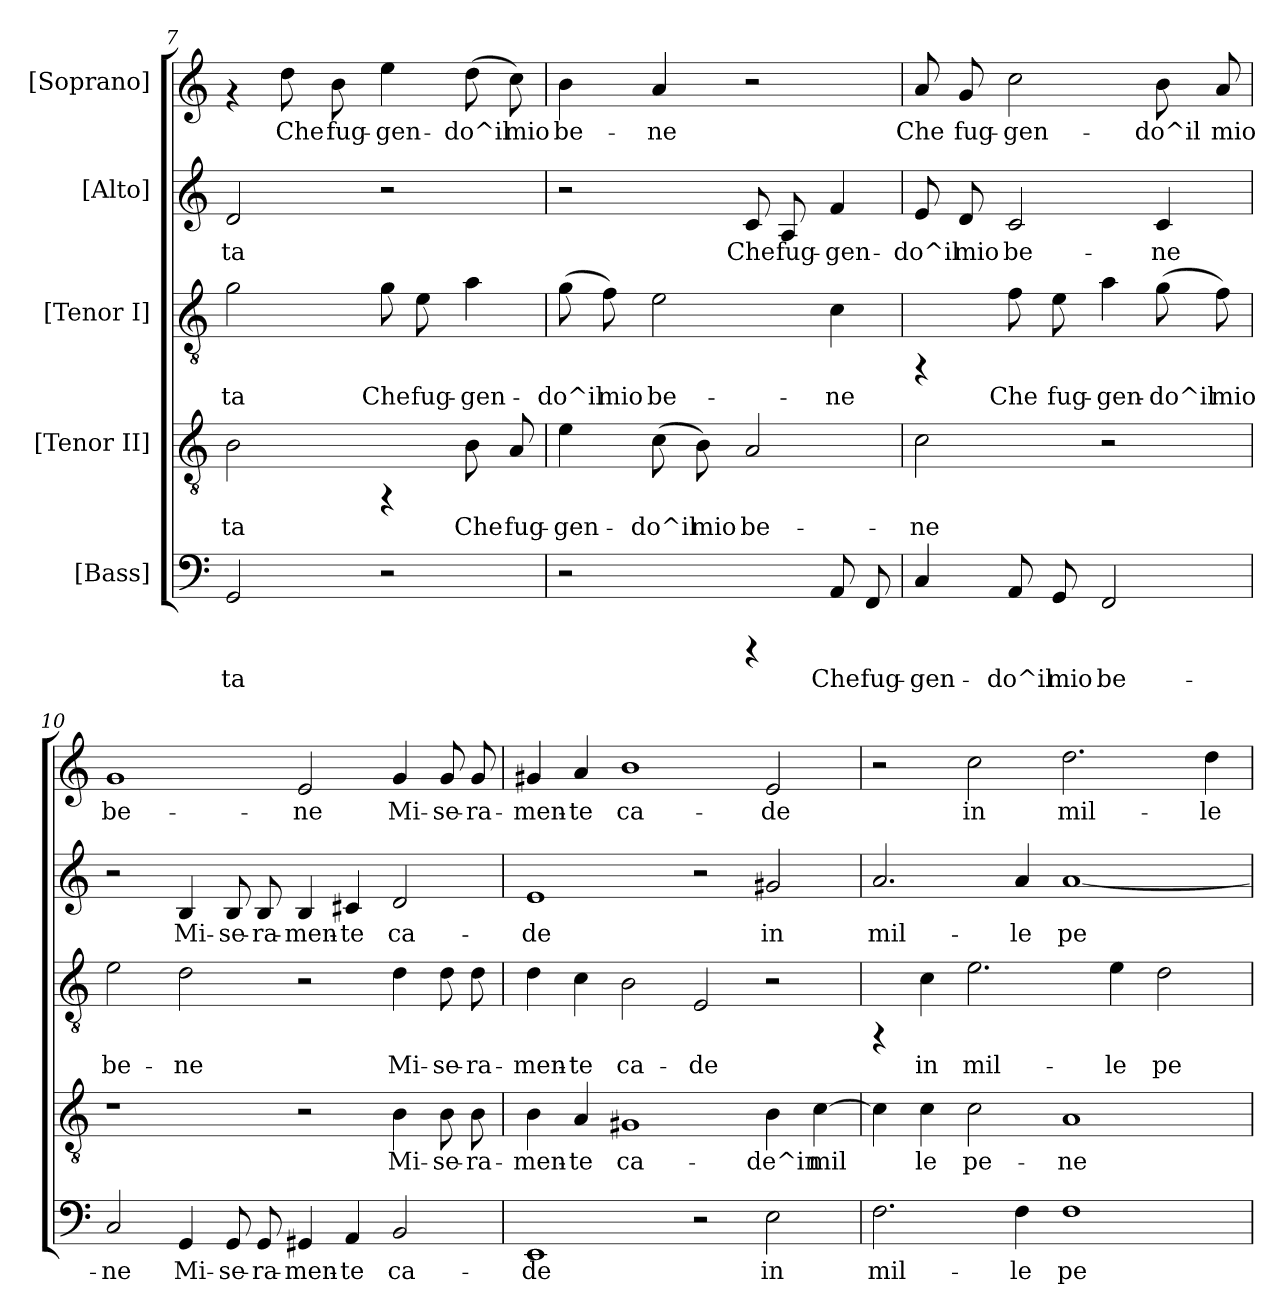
**kern	**text	**kern	**text	**kern	**text	**kern	**text	**kern	**text
*part5	*part5	*part4	*part4	*part3	*part3	*part2	*part2	*part1	*part1
*staff5	*staff5	*staff4	*staff4	*staff3	*staff3	*staff2	*staff2	*staff1	*staff1
*I"[Bass]	*	*I"[Tenor II]	*	*I"[Tenor I]	*	*I"[Alto]	*	*I"[Soprano]	*
!!LO:PB:g=z
*clefF4	*	*clefGv2	*	*clefGv2	*	*clefG2	*	*clefG2	*
*k[]	*	*k[]	*	*k[]	*	*k[]	*	*k[]	*
*C:	*	*C:	*	*C:	*	*C:	*	*C:	*
=7	=7	=7	=7	=7	=7	=7	=7	=7	=7
!	!LO:LY:b:cj	!	!LO:LY:b:cj	!	!LO:LY:b:cj	!	!LO:LY:b:cj	!	!
2GG/	-ta	2B\	-ta	2g\	-ta	2d/	-ta	4rf	.
!	!	!	!	!	!	!	!	!	!LO:LY:b:cj
.	.	.	.	.	.	.	.	8dd\	Che
!	!	!	!	!	!	!	!	!	!LO:LY:b:cj
.	.	.	.	.	.	.	.	8b\	fug-
!	!	!	!	!	!LO:LY:b:cj	!	!	!	!LO:LY:b:cj
2r	.	4rFF	.	8g\	Che	2r	.	4ee\	-gen-
!	!	!	!	!	!LO:LY:b:cj	!	!	!	!
.	.	.	.	8e\	fug-	.	.	.	.
!	!	!	!LO:LY:b:cj	!	!LO:LY:b:cj	!	!	!	!LO:LY:b:cj
.	.	8B\	Che	4a\	-gen-	.	.	(<8dd\	-do^il
!	!	!	!LO:LY:b:cj	!	!	!	!	!	!LO:LY:b:cj
.	.	8A/	fug-	.	.	.	.	8cc\)	mio
=8	=8	=8	=8	=8	=8	=8	=8	=8	=8
!	!	!	!LO:LY:b:cj	!	!LO:LY:b:cj	!	!	!	!LO:LY:b:cj
2r	.	4e\	-gen-	(<8g\	-do^il	2r	.	4b\	be-
!	!	!	!	!	!LO:LY:b:cj	!	!	!	!
.	.	.	.	8f\)	mio	.	.	.	.
!	!	!	!LO:LY:b:cj	!	!LO:LY:b:cj	!	!	!	!LO:LY:b:cj
.	.	(<8c\	-do^il	2e\	be-	.	.	4a/	-ne
!	!	!	!LO:LY:b:cj	!	!	!	!	!	!
.	.	8B\)	mio	.	.	.	.	.	.
!	!	!	!LO:LY:b:cj	!	!	!	!LO:LY:b:cj	!	!
4rCCC	.	2A/	be-	.	.	8c/	Che	2r	.
!	!	!	!	!	!	!	!LO:LY:b:cj	!	!
.	.	.	.	.	.	8A/	fug-	.	.
!	!LO:LY:b:cj	!	!	!	!LO:LY:b:cj	!	!LO:LY:b:cj	!	!
8AA/	Che	.	.	4c\	-ne	4f/	-gen-	.	.
!	!LO:LY:b:cj	!	!	!	!	!	!	!	!
8FF/	fug-	.	.	.	.	.	.	.	.
=9	=9	=9	=9	=9	=9	=9	=9	=9	=9
!	!LO:LY:b:cj	!	!LO:LY:b:cj	!	!	!	!LO:LY:b:cj	!	!LO:LY:b:cj
4C/	-gen-	2c\	-ne	4rFF	.	8e/	-do^il	8a/	Che
!	!	!	!	!	!	!	!LO:LY:b:cj	!	!LO:LY:b:cj
.	.	.	.	.	.	8d/	mio	8g/	fug-
!	!LO:LY:b:cj	!	!	!	!LO:LY:b:cj	!	!LO:LY:b:cj	!	!LO:LY:b:cj
8AA/	-do^il	.	.	8f\	Che	2c/	be-	2cc\	-gen-
!	!LO:LY:b:cj	!	!	!	!LO:LY:b:cj	!	!	!	!
8GG/	mio	.	.	8e\	fug-	.	.	.	.
!	!LO:LY:b:cj	!	!	!	!LO:LY:b:cj	!	!	!	!
2FF/	be-	2r	.	4a\	-gen-	.	.	.	.
!	!	!	!	!	!LO:LY:b:cj	!	!LO:LY:b:cj	!	!LO:LY:b:cj
.	.	.	.	(<8g\	-do^il	4c/	-ne	8b\	-do^il
!	!	!	!	!	!LO:LY:b:cj	!	!	!	!LO:LY:b:cj
.	.	.	.	8f\)	mio	.	.	8a/	mio
!!LO:PB:g=z
=10	=10	=10	=10	=10	=10	=10	=10	=10	=10
!	!LO:LY:b:cj	!	!	!	!LO:LY:b:cj	!	!	!	!LO:LY:b:cj
2C/	-ne	1r	.	2e\	be-	2r	.	1g	be-
!	!LO:LY:b:cj	!	!	!	!LO:LY:b:cj	!	!LO:LY:b:cj	!	!
4GG/	Mi-	.	.	2d\	-ne	4B/	Mi-	.	.
!	!LO:LY:b:cj	!	!	!	!	!	!LO:LY:b:cj	!	!
8GG/	-se-	.	.	.	.	8B/	-se-	.	.
!	!LO:LY:b:cj	!	!	!	!	!	!LO:LY:b:cj	!	!
8GG/	-ra-	.	.	.	.	8B/	-ra-	.	.
!	!LO:LY:b:cj	!	!	!	!	!	!LO:LY:b:cj	!	!LO:LY:b:cj
4GG#X/	-men-	2r	.	2r	.	4B/	-men-	2e/	-ne
!	!LO:LY:b:cj	!	!	!	!	!	!LO:LY:b:cj	!	!
4AA/	-te	.	.	.	.	4c#X/	-te	.	.
!	!LO:LY:b:cj	!	!LO:LY:b:cj	!	!LO:LY:b:cj	!	!LO:LY:b:cj	!	!LO:LY:b:cj
2BB/	ca-	4B\	Mi-	4d\	Mi-	2d/	ca-	4g/	Mi-
!	!	!	!LO:LY:b:cj	!	!LO:LY:b:cj	!	!	!	!LO:LY:b:cj
.	.	8B\	-se-	8d\	-se-	.	.	8g/	-se-
!	!	!	!LO:LY:b:cj	!	!LO:LY:b:cj	!	!	!	!LO:LY:b:cj
.	.	8B\	-ra-	8d\	-ra-	.	.	8g/	-ra-
=11	=11	=11	=11	=11	=11	=11	=11	=11	=11
!	!LO:LY:b:cj	!	!LO:LY:b:cj	!	!LO:LY:b:cj	!	!LO:LY:b:cj	!	!LO:LY:b:cj
1EE	-de	4B\	-men-	4d\	-men-	1e	-de	4g#X/	-men-
!	!	!	!LO:LY:b:cj	!	!LO:LY:b:cj	!	!	!	!LO:LY:b:cj
.	.	4A/	-te	4c\	-te	.	.	4a/	-te
!	!	!	!LO:LY:b:cj	!	!LO:LY:b:cj	!	!	!	!LO:LY:b:cj
.	.	1G#X	ca-	2B\	ca-	.	.	1b	ca-
!	!	!	!	!	!LO:LY:b:cj	!	!	!	!
2r	.	.	.	2E/	-de	2r	.	.	.
!	!LO:LY:b:cj	!	!LO:LY:b:cj	!	!	!	!LO:LY:b:cj	!	!LO:LY:b:cj
2E\	in	4B\	-de^in	2r	.	2g#X/	in	2e/	-de
!	!	!	!LO:LY:b:cj	!	!	!	!	!	!
.	.	[>4c\	mil-	.	.	.	.	.	.
=12	=12	=12	=12	=12	=12	=12	=12	=12	=12
!	!LO:LY:b:cj	!	!LO:LY:b:cj	!	!	!	!LO:LY:b:cj	!	!
2.F\	mil-	4c\]	--	4rFF	.	2.a/	mil-	2r	.
!	!	!	!LO:LY:b:cj	!	!LO:LY:b:cj	!	!	!	!
.	.	4c\	-le	4c\	in	.	.	.	.
!	!	!	!LO:LY:b:cj	!	!LO:LY:b:cj	!	!	!	!LO:LY:b:cj
.	.	2c\	pe-	2.e\	mil-	.	.	2cc\	in
!	!LO:LY:b:cj	!	!	!	!	!	!LO:LY:b:cj	!	!
4F\	-le	.	.	.	.	4a/	-le	.	.
!	!LO:LY:b:cj	!	!LO:LY:b:cj	!	!	!	!LO:LY:b:cj	!	!LO:LY:b:cj
1F	pe-	1A	-ne	.	.	[>1a	pe-	2.dd\	mil-
!	!	!	!	!	!LO:LY:b:cj	!	!	!	!
.	.	.	.	4e\	-le	.	.	.	.
!	!	!	!	!	!LO:LY:b:cj	!	!	!	!
.	.	.	.	2d\	pe-	.	.	.	.
!	!	!	!	!	!	!	!	!	!LO:LY:b:cj
.	.	.	.	.	.	.	.	4dd\	-le
=	=	=	=	=	=	=	=	=	=
*-	*-	*-	*-	*-	*-	*-	*-	*-	*-
